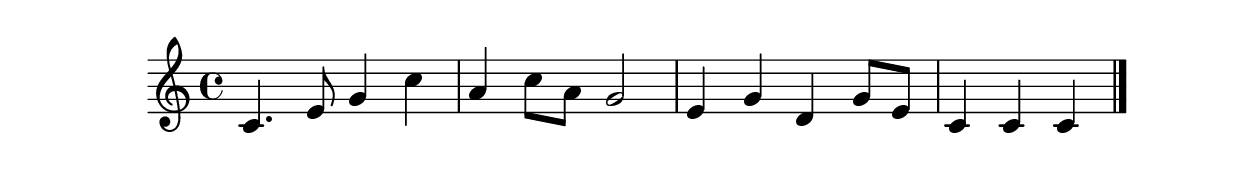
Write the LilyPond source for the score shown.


  \version "2.16.2"
  \language "english"
  
  notes= \relative c' {
  c4. e8 g4 c4 a4 c8 a8 g2 e4 g4 d4 g8 e8 c4 c4 c4
  \bar "|."
  }
  
  \score {

  \new PianoStaff << 
    \new Staff = "upper" { 
      \clef treble
      \notes
    } 
  >>
    \layout {
      #(layout-set-staff-size 25.2)
  \context {
        \Score
        \override SpacingSpanner
                  #'base-shortest-duration = #(ly:make-moment 1 16)
      }
    }
  }
  